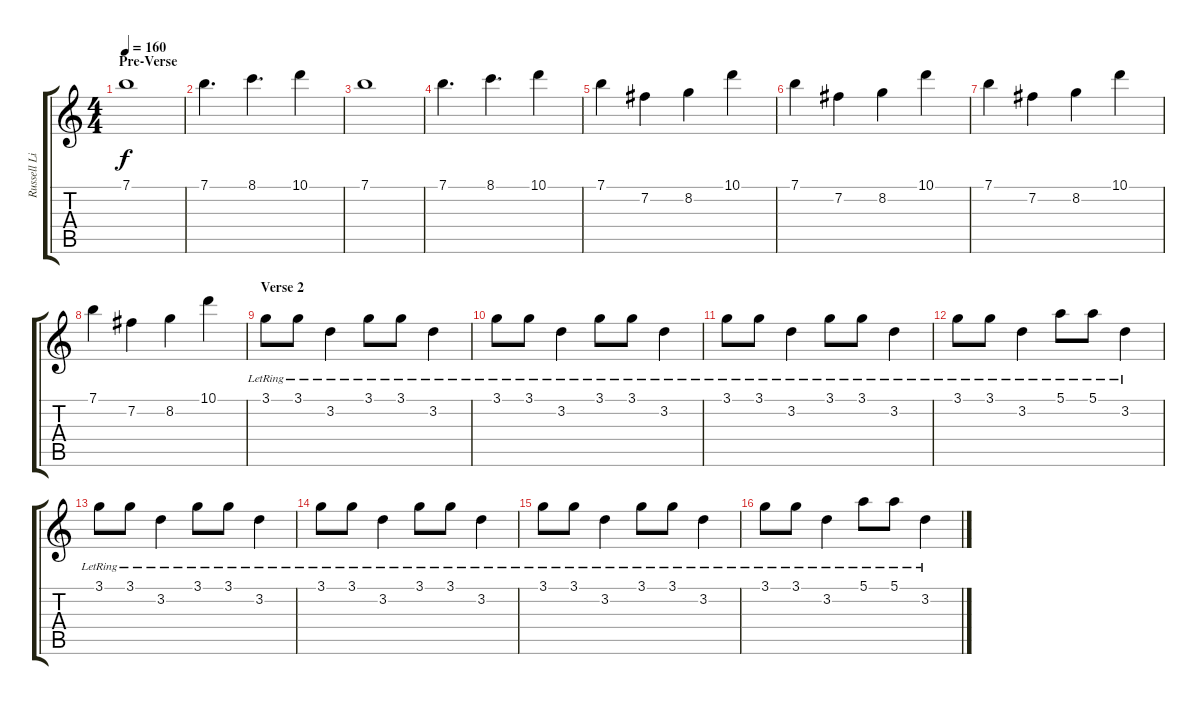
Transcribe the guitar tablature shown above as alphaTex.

\track ("Russell Lissack" "Russell Li") {instrument overdrivenguitar}
\staff {score tabs}
\tuning (E4 B3 G3 D3 A2 E2) {hide}
\ts (4 4)
\section ("" "Pre-Verse")
\tempo 160
\clef g2
\ks c
7.1.1{dy f} |
7.1.4{d} 8.1.4{d} 10.1.4 |
7.1.1 |
7.1.4{d} 8.1.4{d} 10.1.4 |
7.1.4 7.2.4 8.2.4 10.1.4 |
7.1.4 7.2.4 8.2.4 10.1.4 |
7.1.4 7.2.4 8.2.4 10.1.4 |
7.1.4 7.2.4 8.2.4 10.1.4 |
\section ("" "Verse 2")
3.1{lr}.8{volume 16 instrument electricguitarclean} 3.1{lr}.8 3.2{lr}.4 3.1{lr}.8 3.1{lr}.8 3.2{lr}.4 |
3.1{lr}.8 3.1{lr}.8 3.2{lr}.4 3.1{lr}.8 3.1{lr}.8 3.2{lr}.4 |
3.1{lr}.8 3.1{lr}.8 3.2{lr}.4 3.1{lr}.8 3.1{lr}.8 3.2{lr}.4 |
3.1{lr}.8 3.1{lr}.8 3.2{lr}.4 5.1{lr}.8 5.1{lr}.8 3.2{lr}.4 |
3.1{lr}.8{instrument electricguitarclean} 3.1{lr}.8 3.2{lr}.4 3.1{lr}.8 3.1{lr}.8 3.2{lr}.4 |
3.1{lr}.8 3.1{lr}.8 3.2{lr}.4 3.1{lr}.8 3.1{lr}.8 3.2{lr}.4 |
3.1{lr}.8 3.1{lr}.8 3.2{lr}.4 3.1{lr}.8 3.1{lr}.8 3.2{lr}.4 |
3.1{lr}.8 3.1{lr}.8 3.2{lr}.4 5.1{lr}.8 5.1{lr}.8 3.2{lr}.4
